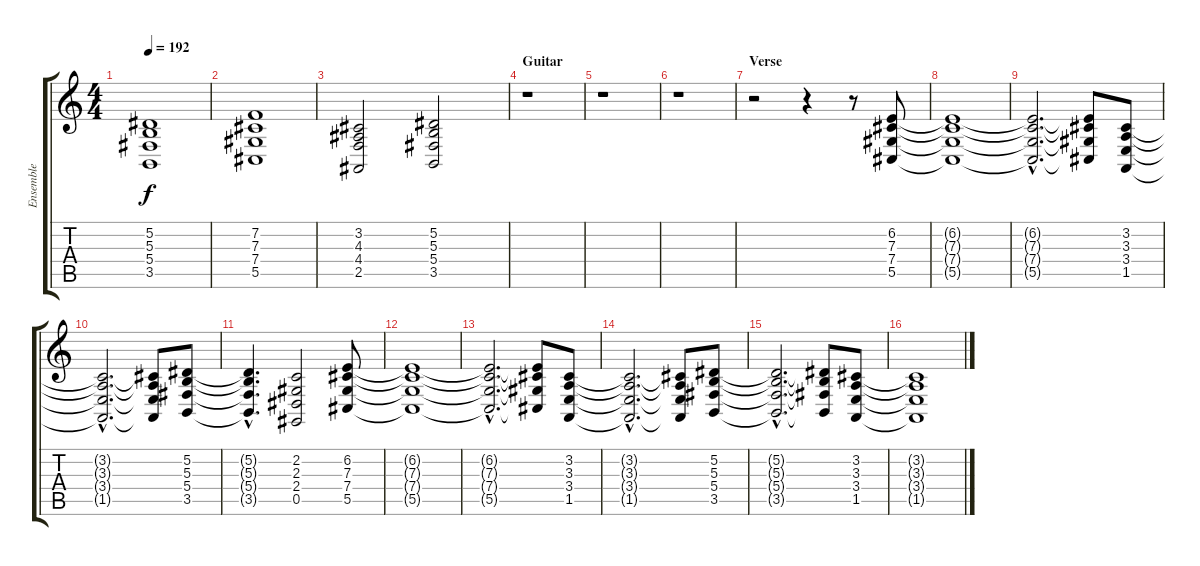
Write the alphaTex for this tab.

\track ("Ensemble" "Ensemble") {instrument stringensemble1}
\staff {score tabs}
\tuning (Eb4 Bb3 Gb3 Db3 Ab2 Eb2) {hide}
\ts (4 4)
\tempo 192
\clef g2
\ks c
(5.2{t} 5.3{t} 5.4{t} 3.5{t}).1{dy f} |
(7.2 7.3 7.4 5.5).1 |
(3.2 4.3 4.4 2.5).2 (5.2 5.3 5.4 3.5).2 |
\section ("" "Guitar")
r.1 |
r.1 |
r.1 |
\section ("" "Verse")
r.2 r.4 r.8 (6.2 7.3 7.4 5.5).8 |
(6.2{t} 7.3{t} 7.4{t} 5.5{t}).1 |
(6.2{hac t} 7.3{hac t} 7.4{hac t} 5.5{hac t}).2{d} (6.2{t} 7.3{t} 7.4{t} 5.5{t}).8 (3.2 3.3 3.4 1.5).8 |
(3.2{hac t} 3.3{hac t} 3.4{hac t} 1.5{hac t}).2{d} (3.2{t} 3.3{t} 3.4{t} 1.5{t}).8 (5.2 5.3 5.4 3.5).8 |
(5.2{hac t} 5.3{hac t} 5.4{hac t} 3.5{hac t}).4{d} (2.2 2.3 2.4 0.5).2 (6.2 7.3 7.4 5.5).8 |
(6.2{t} 7.3{t} 7.4{t} 5.5{t}).1 |
(6.2{hac t} 7.3{hac t} 7.4{hac t} 5.5{hac t}).2{d} (6.2{t} 7.3{t} 7.4{t} 5.5{t}).8 (3.2 3.3 3.4 1.5).8 |
(3.2{hac t} 3.3{hac t} 3.4{hac t} 1.5{hac t}).2{d} (3.2{t} 3.3{t} 3.4{t} 1.5{t}).8 (5.2 5.3 5.4 3.5).8 |
(5.2{hac t} 5.3{hac t} 5.4{hac t} 3.5{hac t}).2{d} (5.2{t} 5.3{t} 5.4{t} 3.5{t}).8 (3.2 3.3 3.4 1.5).8 |
(3.2{t} 3.3{t} 3.4{t} 1.5{t}).1
